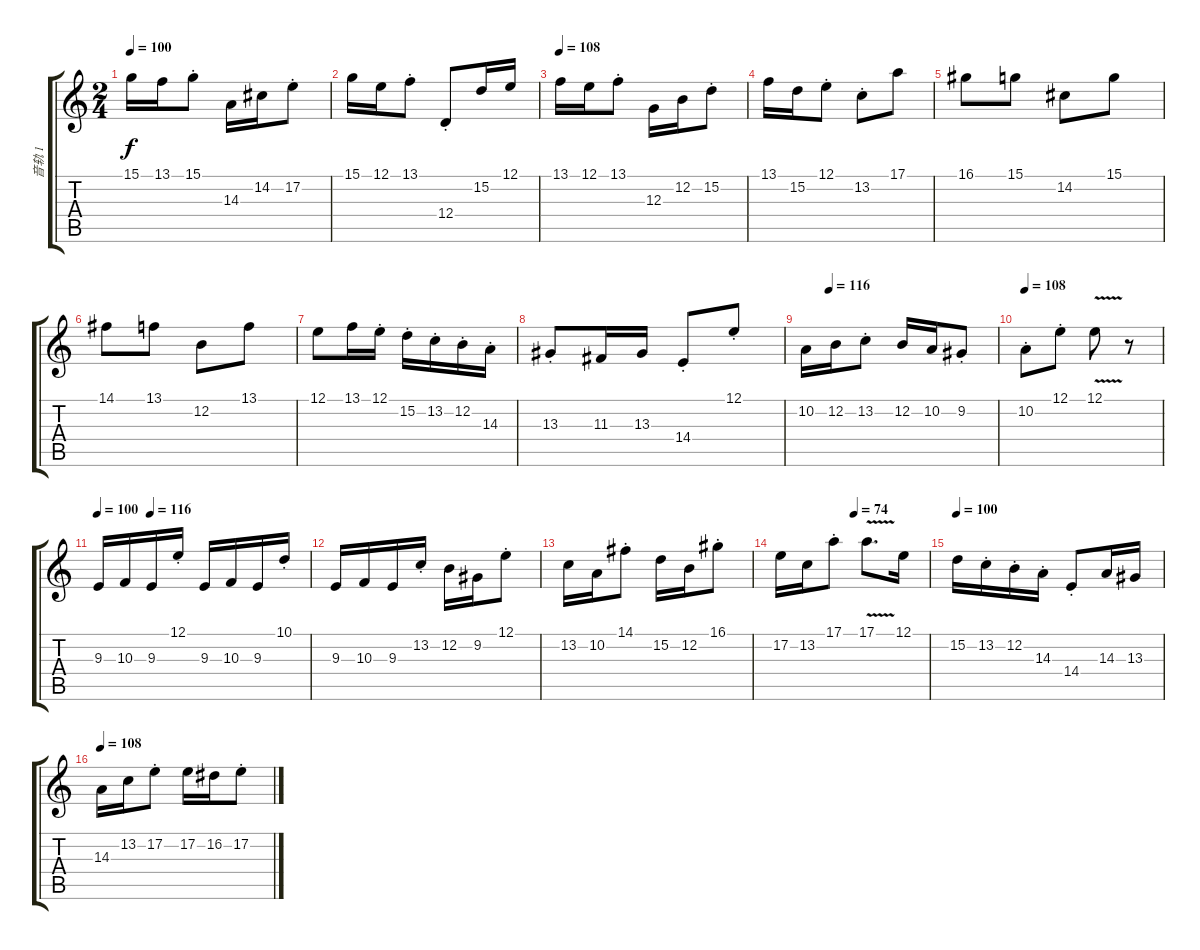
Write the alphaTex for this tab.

\track ("音轨 1" "音轨 1") {instrument flute}
\staff {score tabs}
\tuning (E4 B3 G3 D3 A2 E2) {hide}
\ts (2 4)
\tempo 100
\clef g2
\ks c
15.1.16{dy f} 13.1.16 15.1{st}.8 14.3.16 14.2.16 17.2{st}.8 |
15.1.16 12.1.16 13.1{st}.8 12.4{st}.8 15.2.16 12.1.16 |
\tempo 108
13.1.16 12.1.16 13.1{st}.8 12.3.16 12.2.16 15.2{st}.8 |
13.1.16 15.2.16 12.1{st}.8 13.2{st}.8 17.1.8 |
16.1.8 15.1.8 14.2.8 15.1.8 |
14.1.8 13.1.8 12.2.8 13.1.8 |
12.1.8 13.1.16 12.1{st}.16 15.2{st}.16 13.2{st}.16 12.2{st}.16 14.3{st}.16 |
13.3{st}.8 11.3.16 13.3.16 14.4{st}.8 12.1{st}.8 |
\tempo (116 0.125)
10.2.16 12.2.16 13.2{st}.8 12.2.16 10.2.16 9.2{st}.8 |
\tempo 108
10.2{st}.8 12.1{st}.8 12.1{v}.8 r.8 |
\tempo 100
\tempo (116 0.25)
9.3.16 10.3.16 9.3.16 12.1{st}.16 9.3.16 10.3.16 9.3.16 10.1{st}.16 |
9.3.16 10.3.16 9.3.16 13.2{st}.16 12.2.16 9.2.16 12.1{st}.8 |
13.2.16 10.2.16 14.1{st}.8 15.2.16 12.2.16 16.1{st}.8 |
\tempo (74 0.5)
17.2.16 13.2.16 17.1{st}.8 17.1{v}.8{d} 12.1.16 |
\tempo 100
15.2.16 13.2{st}.16 12.2{st}.16 14.3{st}.16 14.4{st}.8 14.3.16 13.3.16 |
\tempo 108
14.3.16 13.2.16 17.2{st}.8 17.2.16 16.2.16 17.2{st}.8
